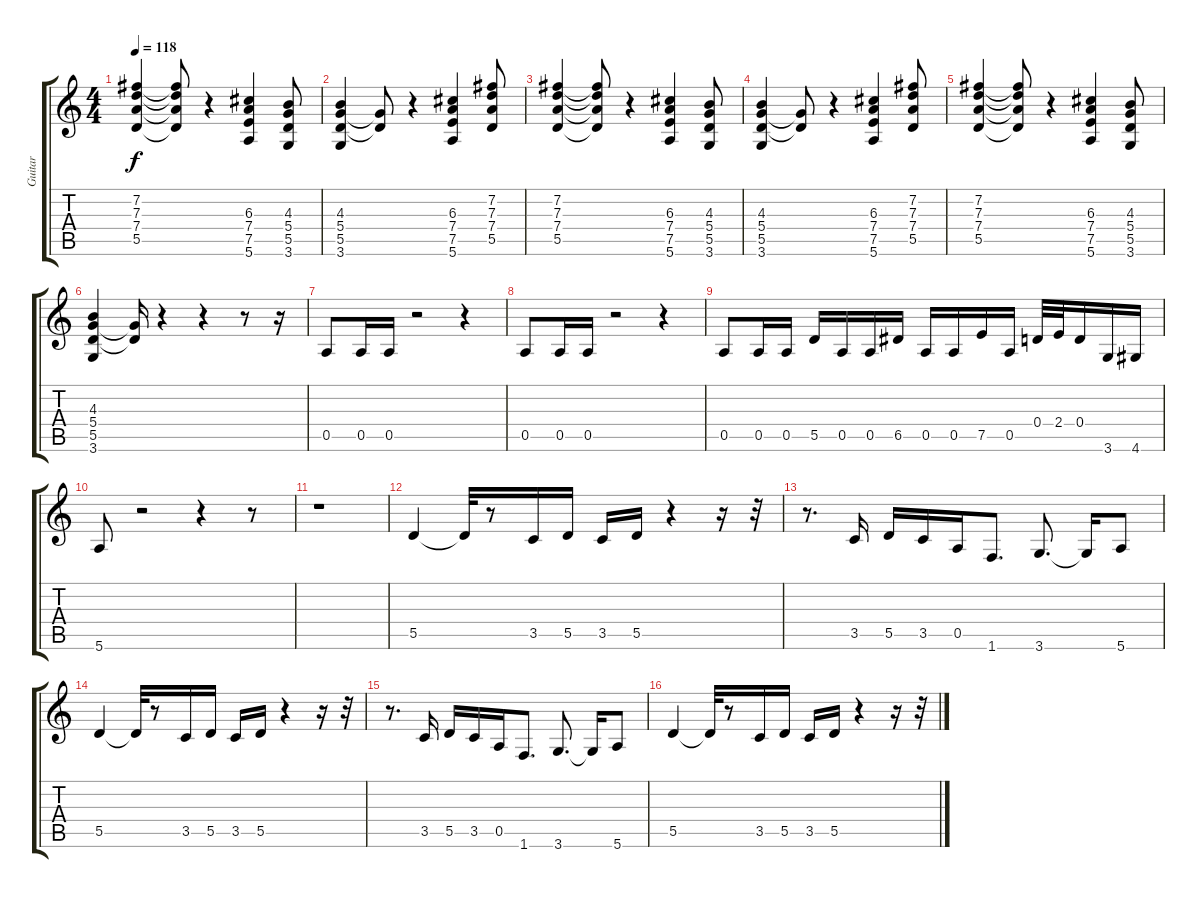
\track ("Guitar" "Guitar") {instrument overdrivenguitar}
\staff {score tabs}
\tuning (E4 B3 G3 D3 A2 E2) {hide}
\ts (4 4)
\tempo 118
\clef g2
\ks c
(7.2 7.3 7.4 5.5).4{dy f} (7.2{t} 7.3{t} 7.4{t} 5.5{t}).8 r.4 (6.3 7.4 7.5 5.6).4 (4.3 5.4 5.5 3.6).8 |
(4.3 5.4 5.5 3.6).4 (5.4{t} 5.5{t}).8 r.4 (6.3 7.4 7.5 5.6).4 (7.2 7.3 7.4 5.5).8 |
(7.2 7.3 7.4 5.5).4 (7.2{t} 7.3{t} 7.4{t} 5.5{t}).8 r.4 (6.3 7.4 7.5 5.6).4 (4.3 5.4 5.5 3.6).8 |
(4.3 5.4 5.5 3.6).4 (5.4{t} 5.5{t}).8 r.4 (6.3 7.4 7.5 5.6).4 (7.2 7.3 7.4 5.5).8 |
(7.2 7.3 7.4 5.5).4 (7.2{t} 7.3{t} 7.4{t} 5.5{t}).8 r.4 (6.3 7.4 7.5 5.6).4 (4.3 5.4 5.5 3.6).8 |
(4.3 5.4 5.5 3.6).4 (5.4{t} 5.5{t}).16 r.4 r.4 r.8 r.16 |
0.5.8 0.5.16 0.5.16 r.2 r.4 |
0.5.8 0.5.16 0.5.16 r.2 r.4 |
0.5.8 0.5.16 0.5.16 5.5.16 0.5.16 0.5.16 6.5.16 0.5.16 0.5.16 7.5.16 0.5.16 0.4.32 2.4.32 0.4.16 3.6.16 4.6.16 |
5.6.8 r.2 r.4 r.8 |
r.1 |
5.5.4 5.5{t}.32 r.8 3.5.16 5.5.16 3.5.16 5.5.16 r.4 r.16 r.32 |
r.8{d} 3.5.16 5.5.16 3.5.16 0.5.16 1.6.8{d} 3.6.8{d} 3.6{t}.16 5.6.8 |
5.5.4 5.5{t}.32 r.8 3.5.16 5.5.16 3.5.16 5.5.16 r.4 r.16 r.32 |
r.8{d} 3.5.16 5.5.16 3.5.16 0.5.16 1.6.8{d} 3.6.8{d} 3.6{t}.16 5.6.8 |
5.5.4 5.5{t}.32 r.8 3.5.16 5.5.16 3.5.16 5.5.16 r.4 r.16 r.32
